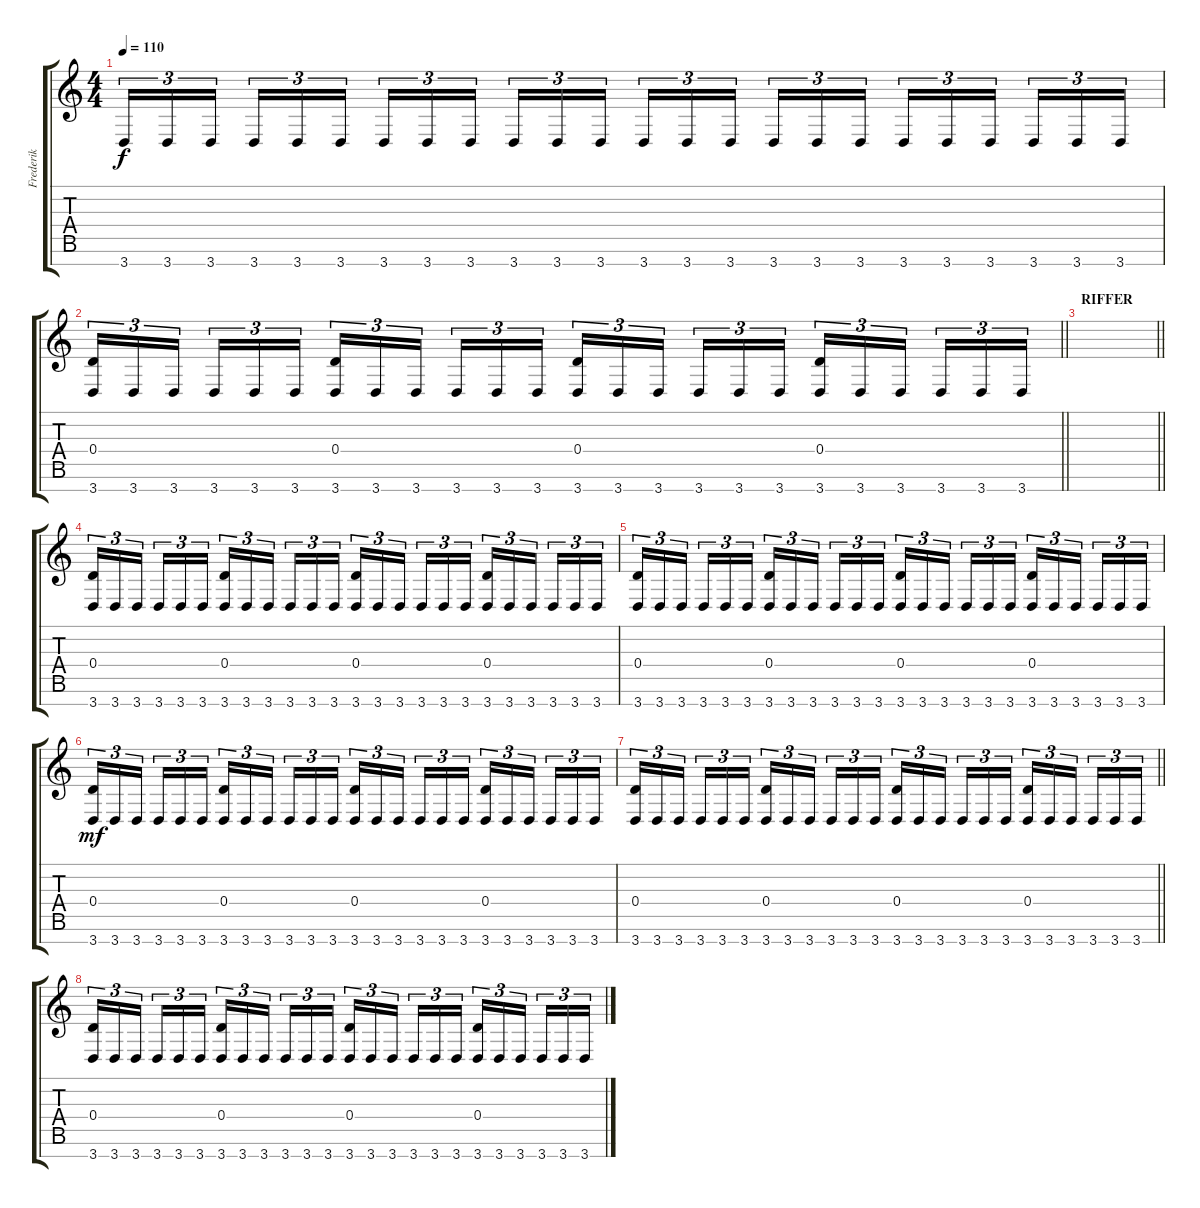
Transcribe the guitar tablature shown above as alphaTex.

\track ("Frederik  Katsuragui" "Frederik  ") {instrument acousticguitarsteel}
\staff {score tabs}
\tuning (E4 B3 G3 D3 A2 E2 B1) {hide}
\ts (4 4)
\tempo 110
\clef g2
\ks c
3.7.16{tu (3 2) dy f} 3.7.16{tu (3 2)} 3.7.16{tu (3 2) beam splitsecondary} 3.7.16{tu (3 2)} 3.7.16{tu (3 2)} 3.7.16{tu (3 2)} 3.7.16{tu (3 2)} 3.7.16{tu (3 2)} 3.7.16{tu (3 2) beam splitsecondary} 3.7.16{tu (3 2)} 3.7.16{tu (3 2)} 3.7.16{tu (3 2)} 3.7.16{tu (3 2)} 3.7.16{tu (3 2)} 3.7.16{tu (3 2) beam splitsecondary} 3.7.16{tu (3 2)} 3.7.16{tu (3 2)} 3.7.16{tu (3 2)} 3.7.16{tu (3 2)} 3.7.16{tu (3 2)} 3.7.16{tu (3 2) beam splitsecondary} 3.7.16{tu (3 2)} 3.7.16{tu (3 2)} 3.7.16{tu (3 2)} |
\barLineRight lightlight
(0.4 3.7).16{tu (3 2)} 3.7.16{tu (3 2)} 3.7.16{tu (3 2) beam splitsecondary} 3.7.16{tu (3 2)} 3.7.16{tu (3 2)} 3.7.16{tu (3 2)} (0.4 3.7).16{tu (3 2)} 3.7.16{tu (3 2)} 3.7.16{tu (3 2) beam splitsecondary} 3.7.16{tu (3 2)} 3.7.16{tu (3 2)} 3.7.16{tu (3 2)} (0.4 3.7).16{tu (3 2)} 3.7.16{tu (3 2)} 3.7.16{tu (3 2) beam splitsecondary} 3.7.16{tu (3 2)} 3.7.16{tu (3 2)} 3.7.16{tu (3 2)} (0.4 3.7).16{tu (3 2)} 3.7.16{tu (3 2)} 3.7.16{tu (3 2) beam splitsecondary} 3.7.16{tu (3 2)} 3.7.16{tu (3 2)} 3.7.16{tu (3 2)} |
\section ("" "RIFFER ")
\barLineRight lightlight
|
(0.4 3.7).16{tu (3 2)} 3.7.16{tu (3 2)} 3.7.16{tu (3 2) beam splitsecondary} 3.7.16{tu (3 2)} 3.7.16{tu (3 2)} 3.7.16{tu (3 2)} (0.4 3.7).16{tu (3 2)} 3.7.16{tu (3 2)} 3.7.16{tu (3 2) beam splitsecondary} 3.7.16{tu (3 2)} 3.7.16{tu (3 2)} 3.7.16{tu (3 2)} (0.4 3.7).16{tu (3 2)} 3.7.16{tu (3 2)} 3.7.16{tu (3 2) beam splitsecondary} 3.7.16{tu (3 2)} 3.7.16{tu (3 2)} 3.7.16{tu (3 2)} (0.4 3.7).16{tu (3 2)} 3.7.16{tu (3 2)} 3.7.16{tu (3 2) beam splitsecondary} 3.7.16{tu (3 2)} 3.7.16{tu (3 2)} 3.7.16{tu (3 2)} |
(0.4 3.7).16{tu (3 2)} 3.7.16{tu (3 2)} 3.7.16{tu (3 2) beam splitsecondary} 3.7.16{tu (3 2)} 3.7.16{tu (3 2)} 3.7.16{tu (3 2)} (0.4 3.7).16{tu (3 2)} 3.7.16{tu (3 2)} 3.7.16{tu (3 2) beam splitsecondary} 3.7.16{tu (3 2)} 3.7.16{tu (3 2)} 3.7.16{tu (3 2)} (0.4 3.7).16{tu (3 2)} 3.7.16{tu (3 2)} 3.7.16{tu (3 2) beam splitsecondary} 3.7.16{tu (3 2)} 3.7.16{tu (3 2)} 3.7.16{tu (3 2)} (0.4 3.7).16{tu (3 2)} 3.7.16{tu (3 2)} 3.7.16{tu (3 2) beam splitsecondary} 3.7.16{tu (3 2)} 3.7.16{tu (3 2)} 3.7.16{tu (3 2)} |
(0.4 3.7).16{tu (3 2) dy mf} 3.7.16{tu (3 2)} 3.7.16{tu (3 2) beam splitsecondary} 3.7.16{tu (3 2)} 3.7.16{tu (3 2)} 3.7.16{tu (3 2)} (0.4 3.7).16{tu (3 2)} 3.7.16{tu (3 2)} 3.7.16{tu (3 2) beam splitsecondary} 3.7.16{tu (3 2)} 3.7.16{tu (3 2)} 3.7.16{tu (3 2)} (0.4 3.7).16{tu (3 2)} 3.7.16{tu (3 2)} 3.7.16{tu (3 2) beam splitsecondary} 3.7.16{tu (3 2)} 3.7.16{tu (3 2)} 3.7.16{tu (3 2)} (0.4 3.7).16{tu (3 2)} 3.7.16{tu (3 2)} 3.7.16{tu (3 2) beam splitsecondary} 3.7.16{tu (3 2)} 3.7.16{tu (3 2)} 3.7.16{tu (3 2)} |
\barLineRight lightlight
(0.4 3.7).16{tu (3 2)} 3.7.16{tu (3 2)} 3.7.16{tu (3 2) beam splitsecondary} 3.7.16{tu (3 2)} 3.7.16{tu (3 2)} 3.7.16{tu (3 2)} (0.4 3.7).16{tu (3 2)} 3.7.16{tu (3 2)} 3.7.16{tu (3 2) beam splitsecondary} 3.7.16{tu (3 2)} 3.7.16{tu (3 2)} 3.7.16{tu (3 2)} (0.4 3.7).16{tu (3 2)} 3.7.16{tu (3 2)} 3.7.16{tu (3 2) beam splitsecondary} 3.7.16{tu (3 2)} 3.7.16{tu (3 2)} 3.7.16{tu (3 2)} (0.4 3.7).16{tu (3 2)} 3.7.16{tu (3 2)} 3.7.16{tu (3 2) beam splitsecondary} 3.7.16{tu (3 2)} 3.7.16{tu (3 2)} 3.7.16{tu (3 2)} |
(0.4 3.7).16{tu (3 2)} 3.7.16{tu (3 2)} 3.7.16{tu (3 2) beam splitsecondary} 3.7.16{tu (3 2)} 3.7.16{tu (3 2)} 3.7.16{tu (3 2)} (0.4 3.7).16{tu (3 2)} 3.7.16{tu (3 2)} 3.7.16{tu (3 2) beam splitsecondary} 3.7.16{tu (3 2)} 3.7.16{tu (3 2)} 3.7.16{tu (3 2)} (0.4 3.7).16{tu (3 2)} 3.7.16{tu (3 2)} 3.7.16{tu (3 2) beam splitsecondary} 3.7.16{tu (3 2)} 3.7.16{tu (3 2)} 3.7.16{tu (3 2)} (0.4 3.7).16{tu (3 2)} 3.7.16{tu (3 2)} 3.7.16{tu (3 2) beam splitsecondary} 3.7.16{tu (3 2)} 3.7.16{tu (3 2)} 3.7.16{tu (3 2)}
